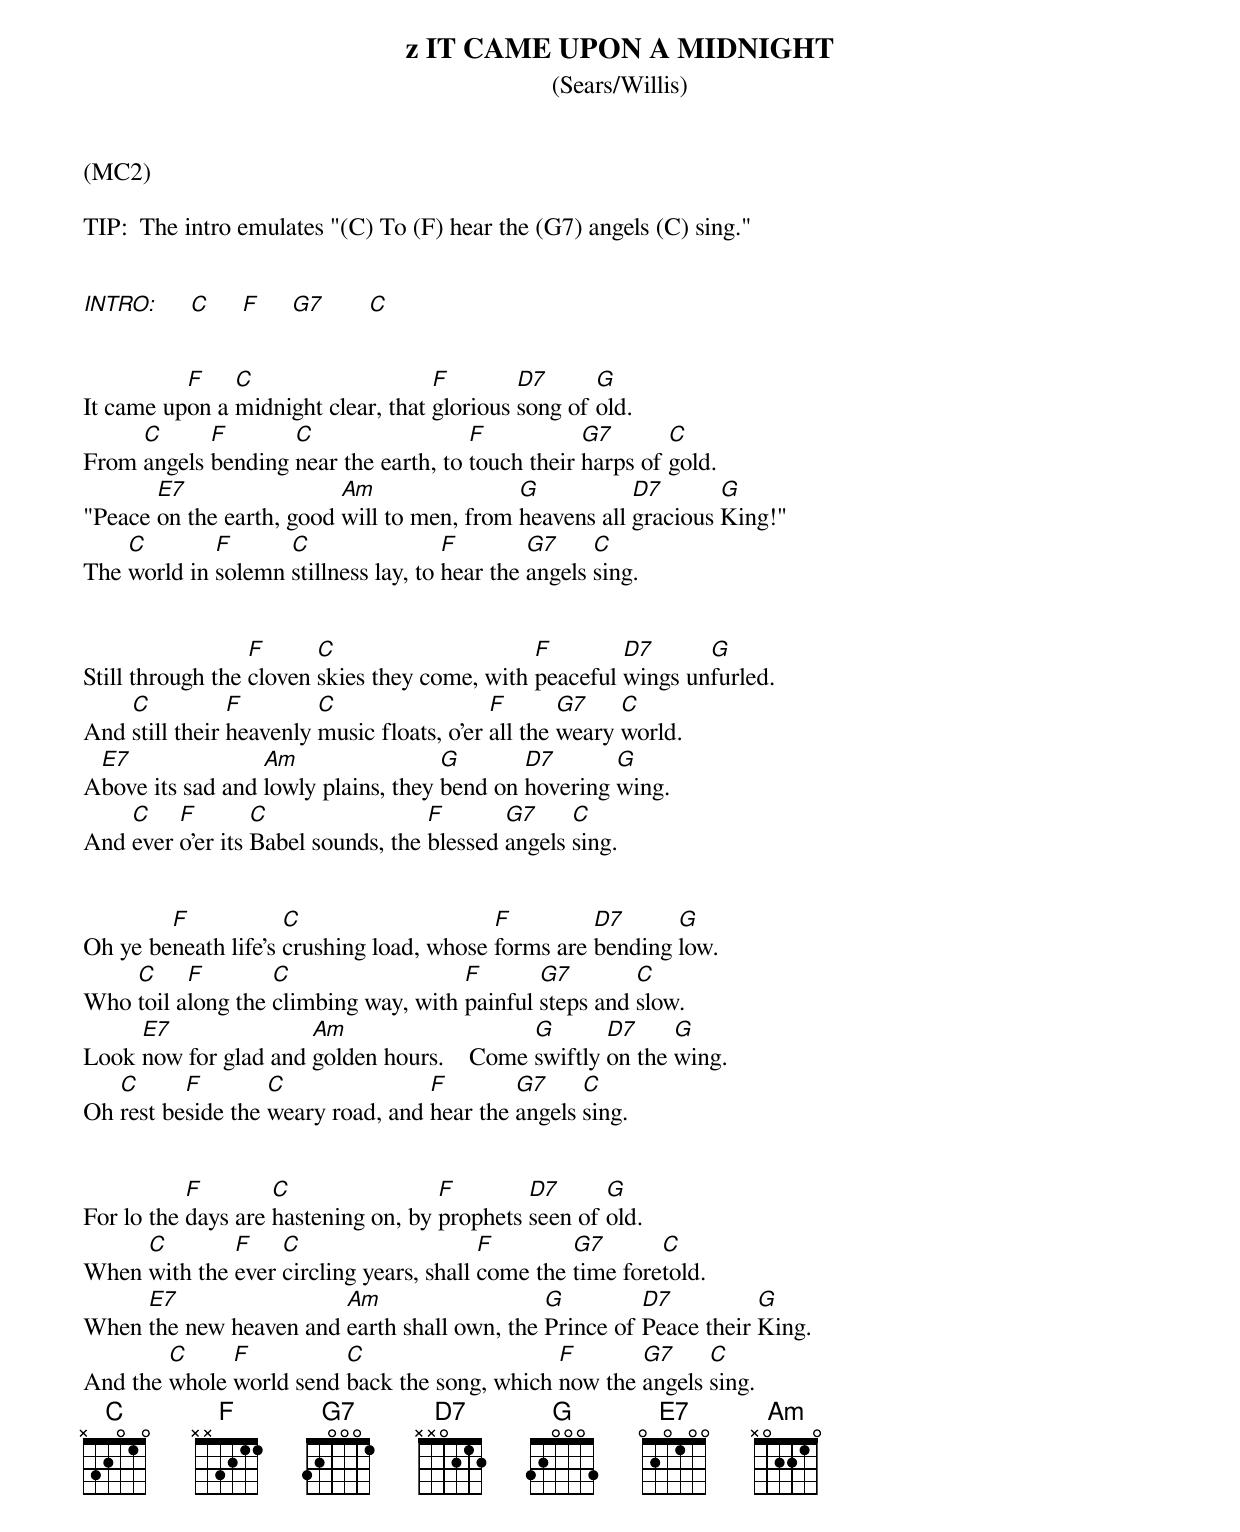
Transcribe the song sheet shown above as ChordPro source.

{define: E7 base-fret 1 frets 0 2 0 1 0 0}
{define: F base-fret 1 frets x x 3 2 1 1}
{t: z IT CAME UPON A MIDNIGHT }
{st: (Sears/Willis)  }
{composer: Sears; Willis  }


(MC2)

TIP:  The intro emulates "(C) To (F) hear the (G7) angels (C) sing."


[INTRO:]     [C]     [F]     [G7]       [C]


It came up[F]on a [C]midnight clear, that [F]glorious [D7]song of [G]old.
From [C]angels [F]bending [C]near the earth, to [F]touch their [G7]harps of [C]gold.
"Peace [E7]on the earth, good [Am]will to men, from [G]heavens all [D7]gracious [G]King!"
The [C]world in [F]solemn [C]stillness lay, to [F]hear the [G7]angels [C]sing.


Still through the [F]cloven [C]skies they come, with [F]peaceful [D7]wings un[G]furled.
And [C]still their [F]heavenly [C]music floats, o'er [F]all the [G7]weary [C]world.
A[E7]bove its sad and [Am]lowly plains, they [G]bend on [D7]hovering [G]wing.
And [C]ever [F]o'er its [C]Babel sounds, the [F]blessed [G7]angels [C]sing.


Oh ye be[F]neath life's [C]crushing load, whose [F]forms are [D7]bending [G]low.
Who [C]toil a[F]long the [C]climbing way, with [F]painful [G7]steps and [C]slow.
Look [E7]now for glad and [Am]golden hours.    Come [G]swiftly [D7]on the [G]wing.
Oh [C]rest be[F]side the [C]weary road, and [F]hear the [G7]angels [C]sing.


For lo the [F]days are [C]hastening on, by [F]prophets [D7]seen of [G]old.
When [C]with the [F]ever [C]circling years, shall [F]come the [G7]time fore[C]told.
When [E7]the new heaven and [Am]earth shall own, the [G]Prince of [D7]Peace their [G]King.
And the [C]whole [F]world send [C]back the song, which [F]now the [G7]angels [C]sing.
